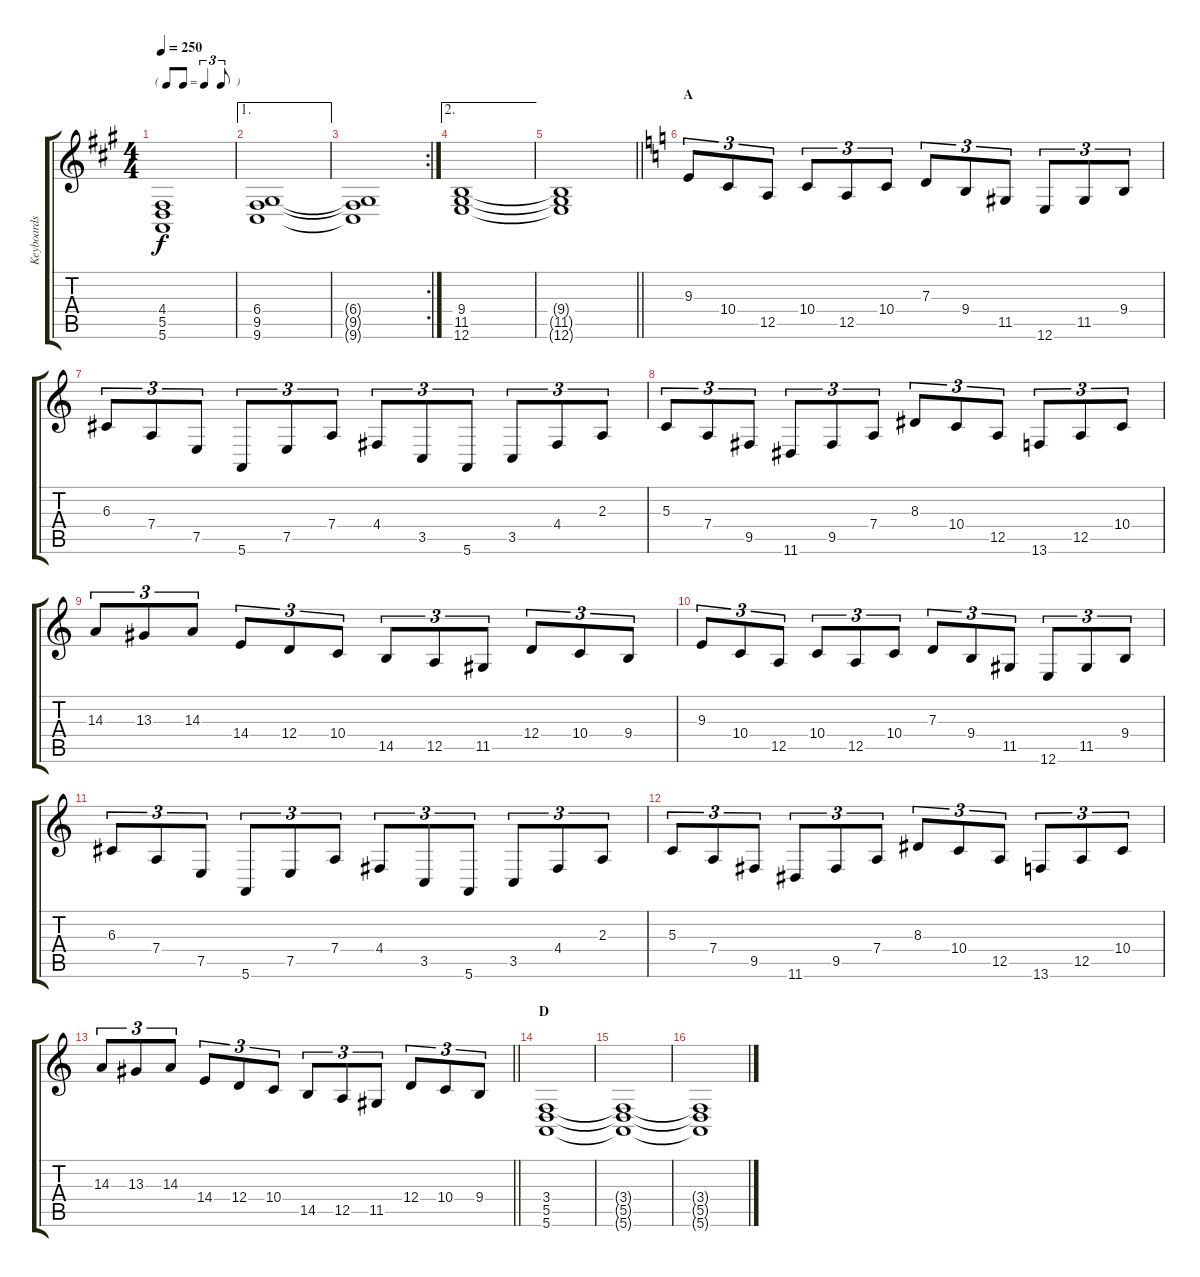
\track ("Keyboards" "Keyboards") {instrument drawbarorgan}
\staff {score tabs}
\tuning (E4 B3 G3 D3 A2 E2) {hide}
\ts (4 4)
\tf triplet8th
\tempo 250
\clef g2
\ks f#minor
(4.4{t} 5.5{t} 5.6{t}).1{dy f} |
\ae 1
(6.4 9.5 9.6).1 |
\rc 2
(6.4{t} 9.5{t} 9.6{t}).1 |
\ae 2
(9.4 11.5 12.6).1 |
\barLineRight lightlight
(9.4{t} 11.5{t} 12.6{t}).1 |
\section ("" "A")
\ks aminor
9.3.8{tu (3 2)} 10.4.8{tu (3 2)} 12.5.8{tu (3 2)} 10.4.8{tu (3 2)} 12.5.8{tu (3 2)} 10.4.8{tu (3 2)} 7.3.8{tu (3 2)} 9.4.8{tu (3 2)} 11.5.8{tu (3 2)} 12.6.8{tu (3 2)} 11.5.8{tu (3 2)} 9.4.8{tu (3 2)} |
6.3.8{tu (3 2)} 7.4.8{tu (3 2)} 7.5.8{tu (3 2)} 5.6.8{tu (3 2)} 7.5.8{tu (3 2)} 7.4.8{tu (3 2)} 4.4.8{tu (3 2)} 3.5.8{tu (3 2)} 5.6.8{tu (3 2)} 3.5.8{tu (3 2)} 4.4.8{tu (3 2)} 2.3.8{tu (3 2)} |
5.3.8{tu (3 2)} 7.4.8{tu (3 2)} 9.5.8{tu (3 2)} 11.6.8{tu (3 2)} 9.5.8{tu (3 2)} 7.4.8{tu (3 2)} 8.3.8{tu (3 2)} 10.4.8{tu (3 2)} 12.5.8{tu (3 2)} 13.6.8{tu (3 2)} 12.5.8{tu (3 2)} 10.4.8{tu (3 2)} |
14.3.8{tu (3 2)} 13.3.8{tu (3 2)} 14.3.8{tu (3 2)} 14.4.8{tu (3 2)} 12.4.8{tu (3 2)} 10.4.8{tu (3 2)} 14.5.8{tu (3 2)} 12.5.8{tu (3 2)} 11.5.8{tu (3 2)} 12.4.8{tu (3 2)} 10.4.8{tu (3 2)} 9.4.8{tu (3 2)} |
9.3.8{tu (3 2)} 10.4.8{tu (3 2)} 12.5.8{tu (3 2)} 10.4.8{tu (3 2)} 12.5.8{tu (3 2)} 10.4.8{tu (3 2)} 7.3.8{tu (3 2)} 9.4.8{tu (3 2)} 11.5.8{tu (3 2)} 12.6.8{tu (3 2)} 11.5.8{tu (3 2)} 9.4.8{tu (3 2)} |
6.3.8{tu (3 2)} 7.4.8{tu (3 2)} 7.5.8{tu (3 2)} 5.6.8{tu (3 2)} 7.5.8{tu (3 2)} 7.4.8{tu (3 2)} 4.4.8{tu (3 2)} 3.5.8{tu (3 2)} 5.6.8{tu (3 2)} 3.5.8{tu (3 2)} 4.4.8{tu (3 2)} 2.3.8{tu (3 2)} |
5.3.8{tu (3 2)} 7.4.8{tu (3 2)} 9.5.8{tu (3 2)} 11.6.8{tu (3 2)} 9.5.8{tu (3 2)} 7.4.8{tu (3 2)} 8.3.8{tu (3 2)} 10.4.8{tu (3 2)} 12.5.8{tu (3 2)} 13.6.8{tu (3 2)} 12.5.8{tu (3 2)} 10.4.8{tu (3 2)} |
\barLineRight lightlight
14.3.8{tu (3 2)} 13.3.8{tu (3 2)} 14.3.8{tu (3 2)} 14.4.8{tu (3 2)} 12.4.8{tu (3 2)} 10.4.8{tu (3 2)} 14.5.8{tu (3 2)} 12.5.8{tu (3 2)} 11.5.8{tu (3 2)} 12.4.8{tu (3 2)} 10.4.8{tu (3 2)} 9.4.8{tu (3 2)} |
\section ("" "D")
(3.4 5.5 5.6).1 |
(3.4{t} 5.5{t} 5.6{t}).1 |
(3.4{t} 5.5{t} 5.6{t}).1
